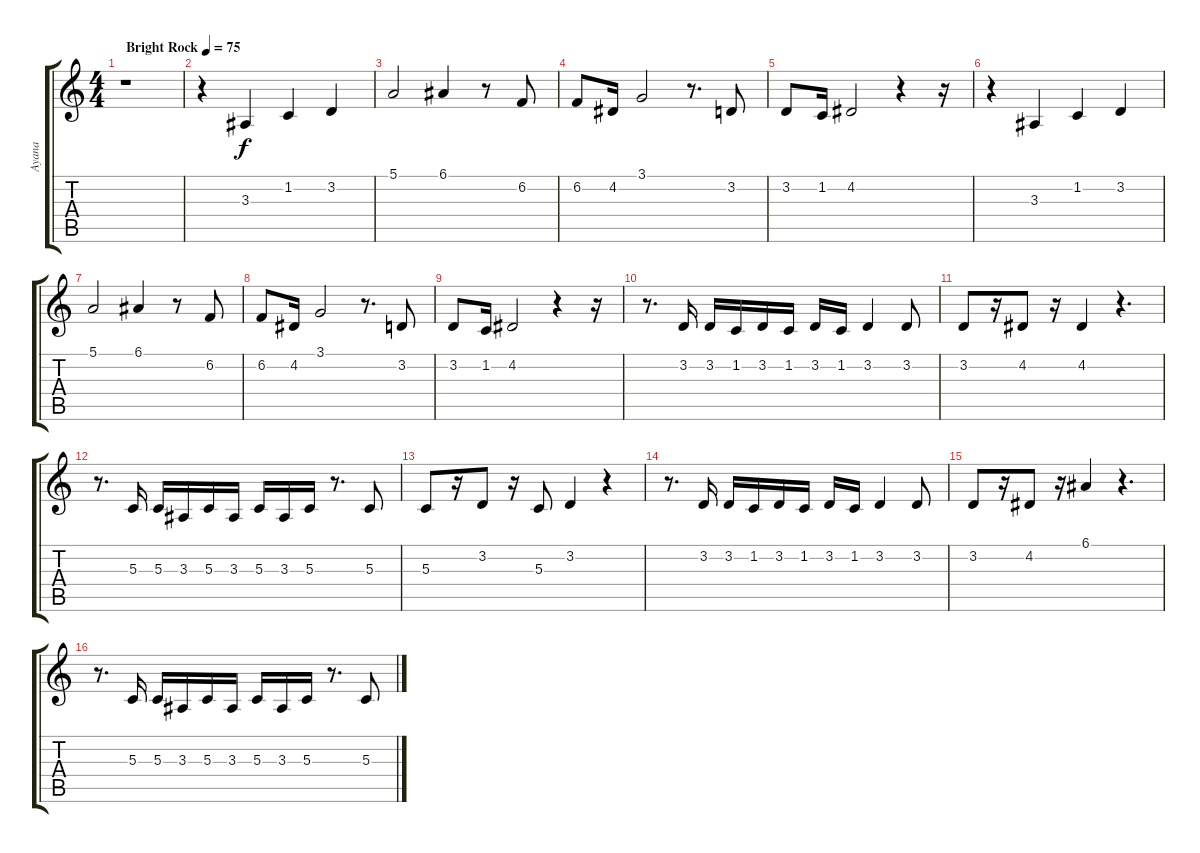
\track ("Ayana" "Ayana") {instrument flute}
\staff {score tabs}
\tuning (E4 B3 G3 D3 A2 E2) {hide}
\ts (4 4)
\tempo (75 "Bright Rock")
\clef g2
\ks c
r.1{dy f instrument flute} |
r.4 3.3.4 1.2.4 3.2.4 |
5.1.2 6.1.4 r.8 6.2.8 |
6.2.8 4.2.16 3.1.2 r.8{d} 3.2.8 |
3.2.8 1.2.16 4.2.2 r.4 r.16 |
r.4 3.3.4 1.2.4 3.2.4 |
5.1.2 6.1.4 r.8 6.2.8 |
6.2.8 4.2.16 3.1.2 r.8{d} 3.2.8 |
3.2.8 1.2.16 4.2.2 r.4 r.16 |
r.8{d} 3.2.16 3.2.16 1.2.16 3.2.16 1.2.16 3.2.16 1.2.16 3.2.4 3.2.8 |
3.2.8 r.16 4.2.8 r.16 4.2.4 r.4{d} |
r.8{d} 5.3.16 5.3.16 3.3.16 5.3.16 3.3.16 5.3.16 3.3.16 5.3.16 r.8{d} 5.3.8 |
5.3.8 r.16 3.2.8 r.16 5.3.8 3.2.4 r.4 |
r.8{d} 3.2.16 3.2.16 1.2.16 3.2.16 1.2.16 3.2.16 1.2.16 3.2.4 3.2.8 |
3.2.8 r.16 4.2.8 r.16 6.1.4 r.4{d} |
r.8{d} 5.3.16 5.3.16 3.3.16 5.3.16 3.3.16 5.3.16 3.3.16 5.3.16 r.8{d} 5.3.8
